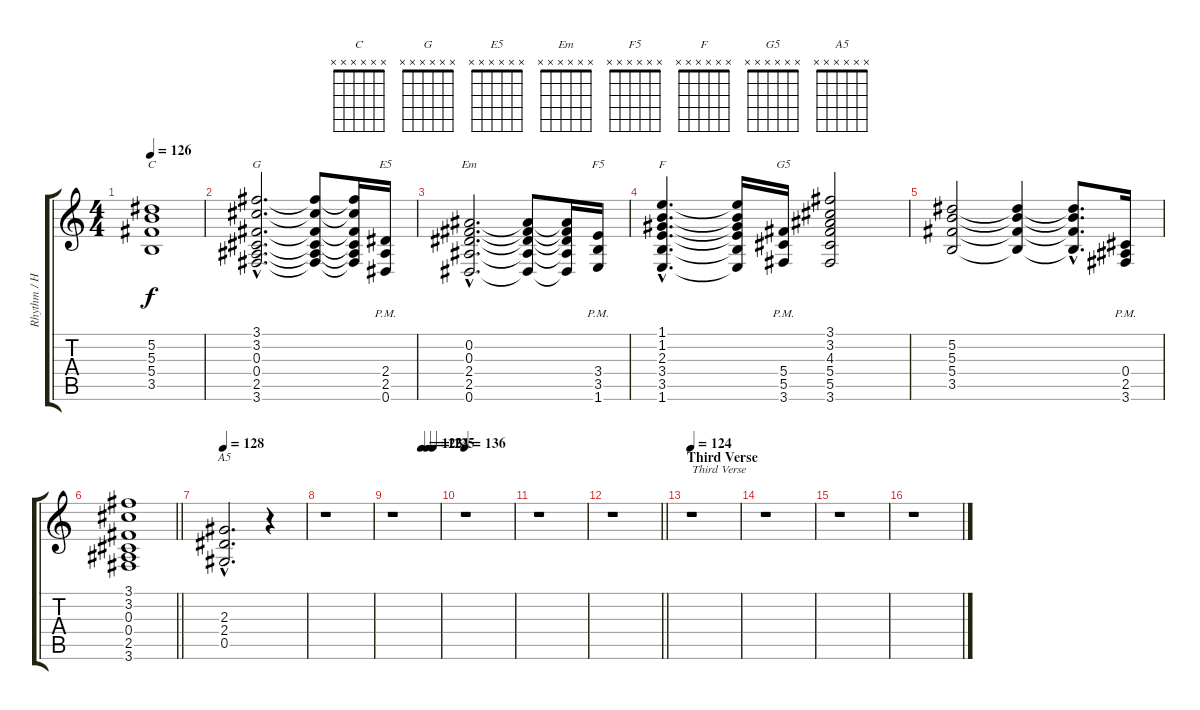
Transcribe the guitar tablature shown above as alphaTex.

\track ("Rhythm / Harmony Guitar 1" "Rhythm / H") {instrument distortionguitar}
\staff {score tabs}
\tuning (Eb4 Bb3 Gb3 Db3 Ab2 Eb2) {hide}
\chord ("C" x x x x x x) {firstfret 0}
\chord ("G" x x x x x x) {firstfret 0}
\chord ("E5" x x x x x x) {firstfret 0}
\chord ("Em" x x x x x x) {firstfret 0}
\chord ("F5" x x x x x x) {firstfret 0}
\chord ("F" x x x x x x) {firstfret 0}
\chord ("G5" x x x x x x) {firstfret 0}
\chord ("A5" x x x x x x) {firstfret 0}
\ts (4 4)
\tempo 126
\clef g2
\ks c
(5.2 5.3 5.4 3.5).1{ch "C" dy f} |
(3.1{hac} 3.2{hac} 0.3{hac} 0.4{hac} 2.5{hac} 3.6{hac}).2{d ch "G"} (3.1{t} 3.2{t} 0.3{t} 0.4{t} 2.5{t} 3.6{t}).8 (3.1{t} 3.2{t} 0.3{t} 0.4{t} 2.5{t} 3.6{t}).16 (2.4 2.5 0.6{pm}).16{ch "E5"} |
(0.2{hac} 0.3{hac} 2.4{hac} 2.5{hac} 0.6{hac}).2{d ch "Em"} (0.2{t} 0.3{t} 2.4{t} 2.5{t} 0.6{t}).8 (0.2{t} 0.3{t} 2.4{t} 2.5{t} 0.6{t}).16 (3.4 3.5 1.6{pm}).16{ch "F5"} |
(1.1{hac} 1.2{hac} 2.3{hac} 3.4{hac} 3.5{hac} 1.6{hac}).4{d ch "F"} (1.1{t} 1.2{t} 2.3{t} 3.4{t} 3.5{t} 1.6{t}).16 (5.4{pm} 5.5 3.6).16{ch "G5"} (3.1 3.2 4.3 5.4 5.5 3.6).2 |
(5.2 5.3 5.4 3.5).2 (5.2{t} 5.3{t} 5.4{t} 3.5{t}).4 (5.2{hac t} 5.3{hac t} 5.4{hac t} 3.5{hac t}).8{d} (0.4{pm} 2.5 3.6).16 |
\barLineRight lightlight
(3.1 3.2 0.3 0.4 2.5 3.6).1 |
\tempo 128
(2.3{hac} 2.4{hac} 0.5{hac}).2{d ch "A5" volume 10} r.4 |
r.1 |
\tempo (123 0.625)
\tempo (124 0.75)
\tempo (125 0.875)
r.1 |
\tempo 136
r.1 |
r.1 |
\barLineRight lightlight
r.1 |
\section ("" "Third Verse")
\tempo 124
r.1{txt "Third Verse"} |
r.1 |
r.1 |
r.1
